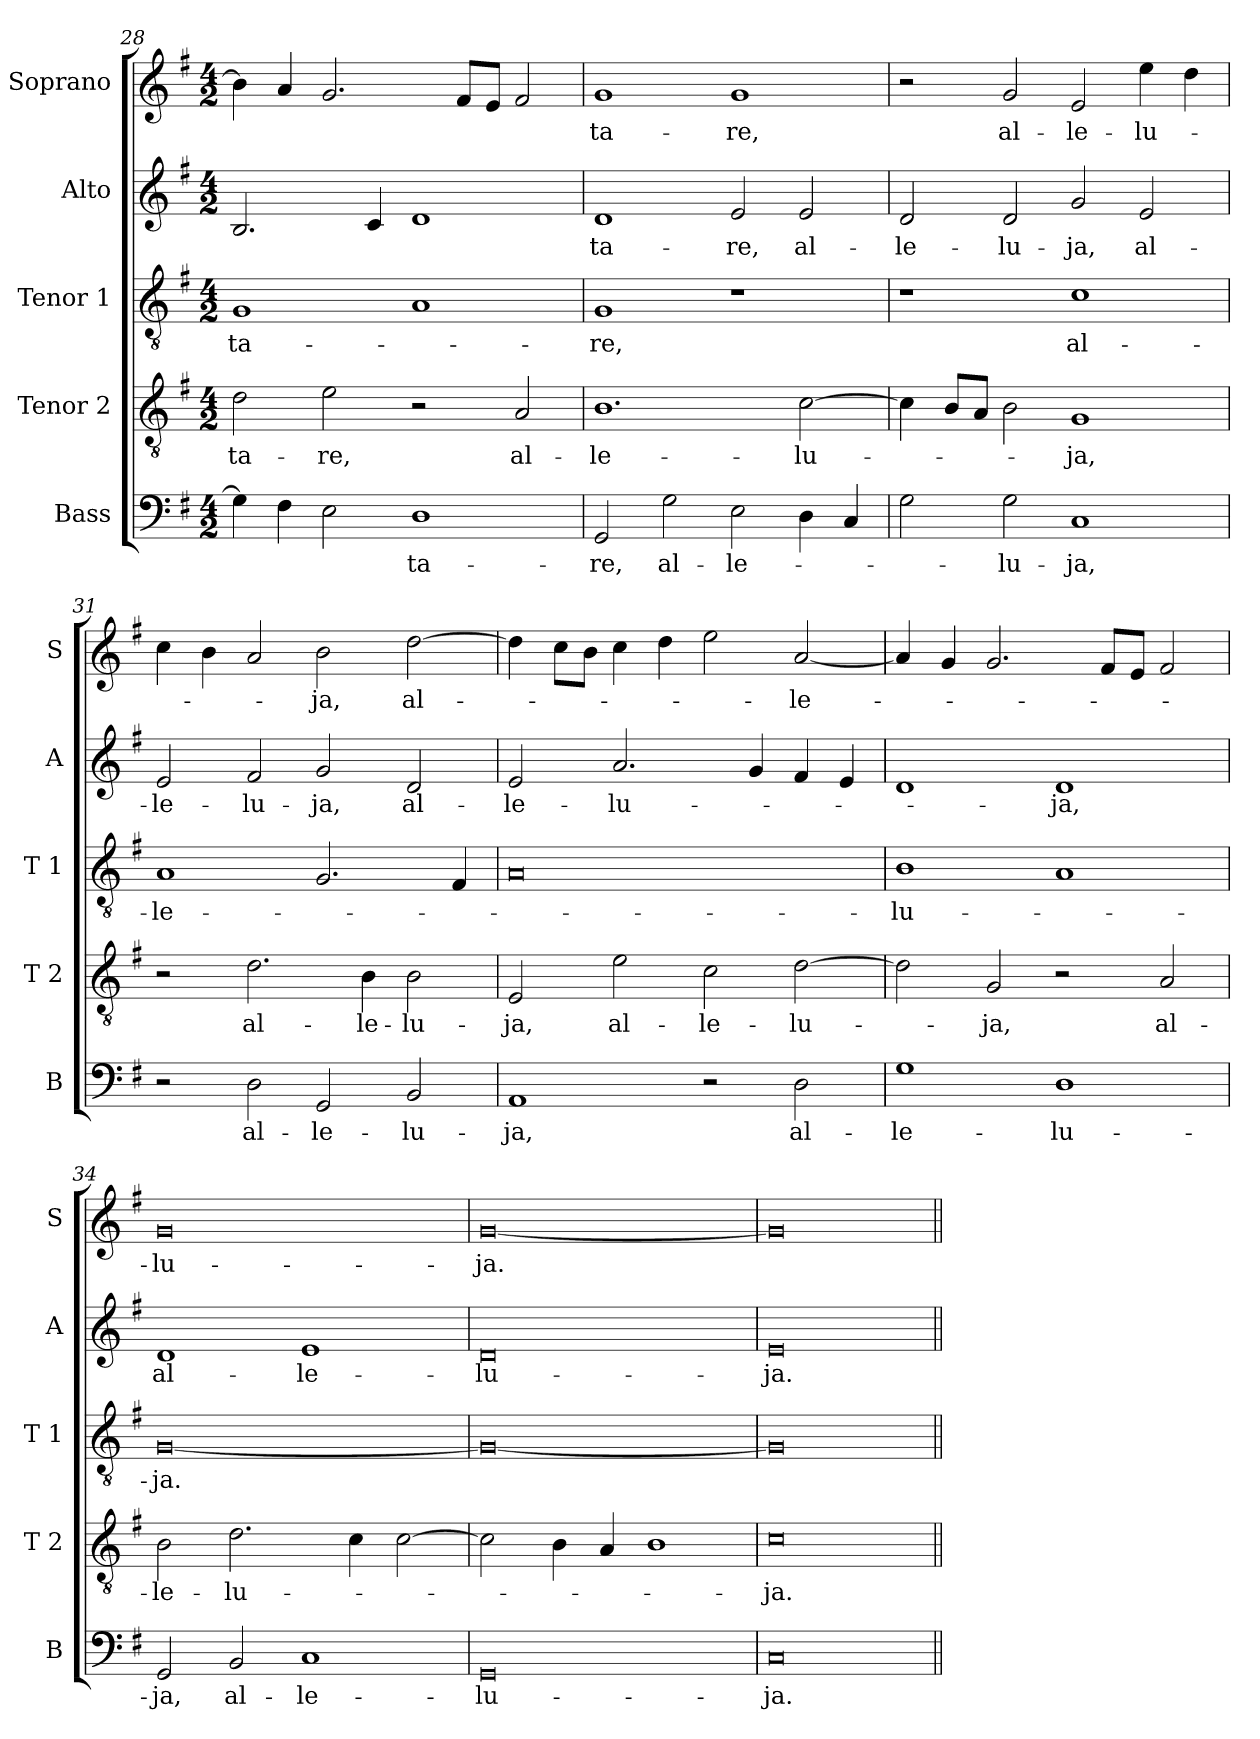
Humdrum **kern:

**kern	**text	**kern	**text	**kern	**text	**kern	**text	**kern	**text
*part5	*part5	*part4	*part4	*part3	*part3	*part2	*part2	*part1	*part1
*staff5	*staff5	*staff4	*staff4	*staff3	*staff3	*staff2	*staff2	*staff1	*staff1
*I"Bass	*	*I"Tenor 2	*	*I"Tenor 1	*	*I"Alto	*	*I"Soprano	*
*I'B	*	*I'T 2	*	*I'T 1	*	*I'A	*	*I'S	*
*clefF4	*	*clefGv2	*	*clefGv2	*	*clefG2	*	*clefG2	*
*k[f#]	*	*k[f#]	*	*k[f#]	*	*k[f#]	*	*k[f#]	*
*G:	*	*G:	*	*G:	*	*G:	*	*G:	*
*M4/2	*	*M4/2	*	*M4/2	*	*M4/2	*	*M4/2	*
=28	=28	=28	=28	=28	=28	=28	=28	=28	=28
!	!	!	!LO:LY:b	!	!LO:LY:b	!	!	!	!
4G\]	.	2d\	-ta-	1G	-ta-	2.B/	.	4b\]	.
4F#\	.	.	.	.	.	.	.	4a/	.
!	!	!	!LO:LY:b	!	!	!	!	!	!
2E\	.	2e\	-re,	.	.	.	.	2.g/	.
.	.	.	.	.	.	4c/	.	.	.
!	!LO:LY:b	!	!	!	!	!	!	!	!
1D	-ta-	2r	.	1A	.	1d	.	.	.
.	.	.	.	.	.	.	.	8f#/L	.
.	.	.	.	.	.	.	.	8e/J	.
!	!	!	!LO:LY:b	!	!	!	!	!	!
.	.	2A/	al-	.	.	.	.	2f#/	.
=29	=29	=29	=29	=29	=29	=29	=29	=29	=29
!	!LO:LY:b	!	!LO:LY:b	!	!LO:LY:b	!	!LO:LY:b	!	!LO:LY:b
2GG/	-re,	1.B	-le-	1G	-re,	1d	-ta-	1g	-ta-
!	!LO:LY:b	!	!	!	!	!	!	!	!
2G\	al-	.	.	.	.	.	.	.	.
!	!LO:LY:b	!	!	!	!	!	!LO:LY:b	!	!LO:LY:b
2E\	-le-	.	.	1r	.	2e/	-re,	1g	-re,
!	!	!	!LO:LY:b	!	!	!	!LO:LY:b	!	!
4D\	.	[2c\	-lu-	.	.	2e/	al-	.	.
4C/	.	.	.	.	.	.	.	.	.
=30	=30	=30	=30	=30	=30	=30	=30	=30	=30
!	!	!	!	!	!	!	!LO:LY:b	!	!
2G\	.	4c\]	.	1r	.	2d/	-le-	2r	.
.	.	8B/L	.	.	.	.	.	.	.
.	.	8A/J	.	.	.	.	.	.	.
!	!LO:LY:b	!	!	!	!	!	!LO:LY:b	!	!LO:LY:b
2G\	-lu-	2B\	.	.	.	2d/	-lu-	2g/	al-
!	!LO:LY:b	!	!LO:LY:b	!	!LO:LY:b	!	!LO:LY:b	!	!LO:LY:b
1C	-ja,	1G	-ja,	1c	al-	2g/	-ja,	2e/	-le-
!	!	!	!	!	!	!	!LO:LY:b	!	!LO:LY:b
.	.	.	.	.	.	2e/	al-	4ee\	-lu-
.	.	.	.	.	.	.	.	4dd\	.
!!LO:PB:g=z
=31	=31	=31	=31	=31	=31	=31	=31	=31	=31
!	!	!	!	!	!LO:LY:b	!	!LO:LY:b	!	!
2r	.	2r	.	1A	-le-	2e/	-le-	4cc\	.
.	.	.	.	.	.	.	.	4b\	.
!	!LO:LY:b	!	!LO:LY:b	!	!	!	!LO:LY:b	!	!
2D\	al-	2.d\	al-	.	.	2f#/	-lu-	2a/	.
!	!LO:LY:b	!	!	!	!	!	!LO:LY:b	!	!LO:LY:b
2GG/	-le-	.	.	2.G/	.	2g/	-ja,	2b\	-ja,
!	!	!	!LO:LY:b	!	!	!	!	!	!
.	.	4B\	-le-	.	.	.	.	.	.
!	!LO:LY:b	!	!LO:LY:b	!	!	!	!LO:LY:b	!	!LO:LY:b
2BB/	-lu-	2B\	-lu-	.	.	2d/	al-	[2dd\	al-
.	.	.	.	4F#/	.	.	.	.	.
=32	=32	=32	=32	=32	=32	=32	=32	=32	=32
!	!LO:LY:b	!	!LO:LY:b	!	!	!	!LO:LY:b	!	!
1AA	-ja,	2E/	-ja,	0A	.	2e/	-le-	4dd\]	.
.	.	.	.	.	.	.	.	8cc\L	.
.	.	.	.	.	.	.	.	8b\J	.
!	!	!	!LO:LY:b	!	!	!	!LO:LY:b	!	!
.	.	2e\	al-	.	.	2.a/	-lu-	4cc\	.
.	.	.	.	.	.	.	.	4dd\	.
!	!	!	!LO:LY:b	!	!	!	!	!	!
2r	.	2c\	-le-	.	.	.	.	2ee\	.
.	.	.	.	.	.	4g/	.	.	.
!	!LO:LY:b	!	!LO:LY:b	!	!	!	!	!	!LO:LY:b
2D\	al-	[2d\	-lu-	.	.	4f#/	.	[2a/	-le-
.	.	.	.	.	.	4e/	.	.	.
=33	=33	=33	=33	=33	=33	=33	=33	=33	=33
!	!LO:LY:b	!	!	!	!LO:LY:b	!	!	!	!
1G	-le-	2d\]	.	1B	-lu-	1d	.	4a/]	.
.	.	.	.	.	.	.	.	4g/	.
!	!	!	!LO:LY:b	!	!	!	!	!	!
.	.	2G/	-ja,	.	.	.	.	2.g/	.
!	!LO:LY:b	!	!	!	!	!	!LO:LY:b	!	!
1D	-lu-	2r	.	1A	.	1d	-ja,	.	.
.	.	.	.	.	.	.	.	8f#/L	.
.	.	.	.	.	.	.	.	8e/J	.
!	!	!	!LO:LY:b	!	!	!	!	!	!
.	.	2A/	al-	.	.	.	.	2f#/	.
=34	=34	=34	=34	=34	=34	=34	=34	=34	=34
!	!LO:LY:b	!	!LO:LY:b	!	!LO:LY:b	!	!LO:LY:b	!	!LO:LY:b
2GG/	-ja,	2B\	-le-	[0G	-ja.	1d	al-	0g	-lu-
!	!LO:LY:b	!	!LO:LY:b	!	!	!	!	!	!
2BB/	al-	2.d\	-lu-	.	.	.	.	.	.
!	!LO:LY:b	!	!	!	!	!	!LO:LY:b	!	!
1C	-le-	.	.	.	.	1e	-le-	.	.
.	.	4c\	.	.	.	.	.	.	.
.	.	[2c\	.	.	.	.	.	.	.
=35	=35	=35	=35	=35	=35	=35	=35	=35	=35
!	!LO:LY:b	!	!	!	!	!	!LO:LY:b	!	!LO:LY:b
0GG	-lu-	2c\]	.	0G_	.	0d	-lu-	[0g	-ja.
.	.	4B\	.	.	.	.	.	.	.
.	.	4A/	.	.	.	.	.	.	.
.	.	1B	.	.	.	.	.	.	.
!!LO:LB:g=z
=36	=36	=36	=36	=36	=36	=36	=36	=36	=36
!	!LO:LY:b	!	!LO:LY:b	!	!	!	!LO:LY:b	!	!
0C	-ja.	0c	-ja.	0G]	.	0e	-ja.	0g]	.
=||	=||	=||	=||	=||	=||	=||	=||	=||	=||
*-	*-	*-	*-	*-	*-	*-	*-	*-	*-
